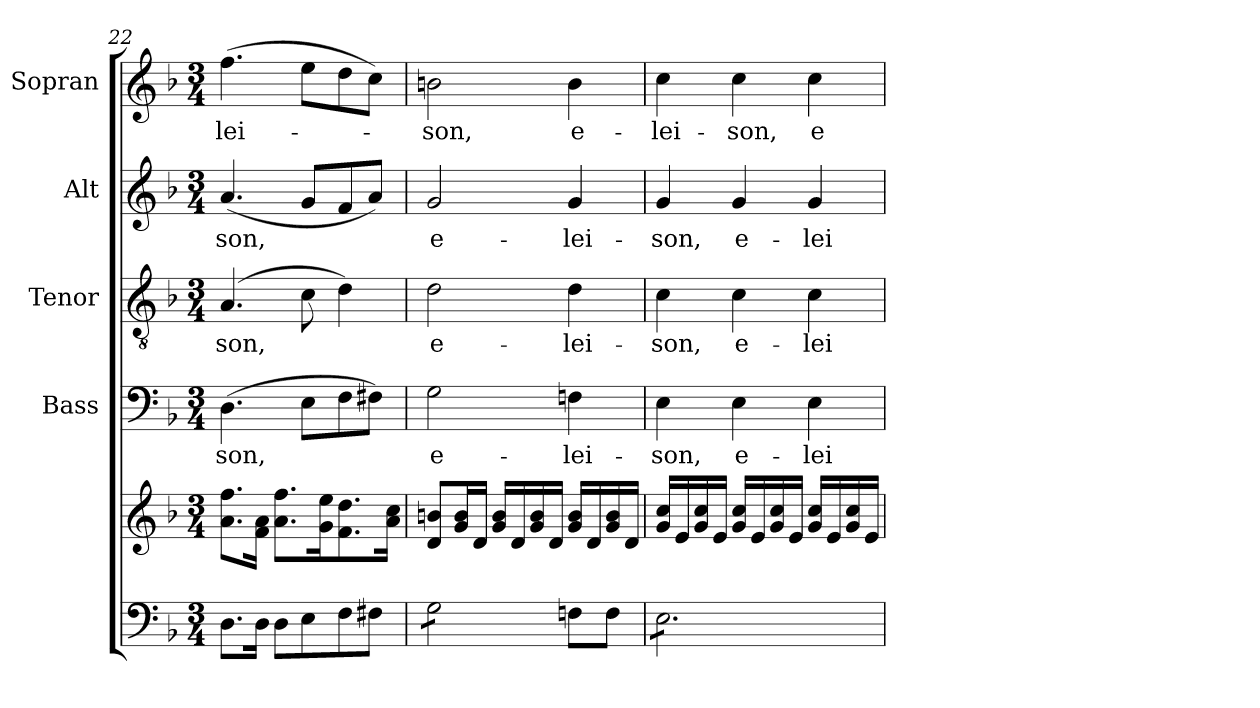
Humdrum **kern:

**kern	**kern	**kern	**text	**kern	**text	**kern	**text	**kern	**text
*part5	*part5	*part4	*part4	*part3	*part3	*part2	*part2	*part1	*part1
*staff6	*staff5	*staff4	*staff4	*staff3	*staff3	*staff2	*staff2	*staff1	*staff1
*	*	*I"Bass	*	*I"Tenor	*	*I"Alt	*	*I"Sopran	*
*	*	*I'B.	*	*I'T.	*	*I'A.	*	*I'S.	*
*clefF4	*clefG2	*clefF4	*	*clefGv2	*	*clefG2	*	*clefG2	*
*k[b-]	*k[b-]	*k[b-]	*	*k[b-]	*	*k[b-]	*	*k[b-]	*
*F:	*F:	*F:	*	*F:	*	*F:	*	*F:	*
*M3/4	*M3/4	*M3/4	*	*M3/4	*	*M3/4	*	*M3/4	*
=22	=22	=22	=22	=22	=22	=22	=22	=22	=22
!	!	!	!LO:LY:b	!	!LO:LY:b	!	!LO:LY:b	!	!LO:LY:b
8.D\L	8.a\ 8.ff\L	(>4.D\	-son,	(4.A/	-son,	(<4.a/	-son,	(>4.ff\	-lei-
16D\Jk	16f\ 16a\Jk	.	.	.	.	.	.	.	.
8D\L	8.a\ 8.ff\L	.	.	.	.	.	.	.	.
8E\	.	8E\L	.	8c\	.	8g/L	.	8ee\L	.
.	16g\ 16ee\k	.	.	.	.	.	.	.	.
8F\	8.f\ 8.dd\	8F\	.	4d\)	.	8f/	.	8dd\	.
8F#X\J	.	8F#X\J)	.	.	.	8a/J)	.	8cc\J)	.
.	16a\ 16cc\Jk	.	.	.	.	.	.	.	.
!!LO:LB:g=z
=23	=23	=23	=23	=23	=23	=23	=23	=23	=23
!	!	!	!LO:LY:b	!	!LO:LY:b	!	!LO:LY:b	!	!LO:LY:b
*tremolo	*	*	*	*	*	*	*	*	*
8G\L	8d/ 8bn/L	2G\	e-	2d\	e-	2g/	e-	2bn\	-son,
8G\	16g/ 16b/L	.	.	.	.	.	.	.	.
.	16d/JJ	.	.	.	.	.	.	.	.
8G\	16g/ 16b/LL	.	.	.	.	.	.	.	.
.	16d/	.	.	.	.	.	.	.	.
8G\J	16g/ 16b/	.	.	.	.	.	.	.	.
*Xtremolo	*	*	*	*	*	*	*	*	*
.	16d/JJ	.	.	.	.	.	.	.	.
!	!	!	!LO:LY:b	!	!LO:LY:b	!	!LO:LY:b	!	!LO:LY:b
8Fn\L	16g/ 16b/LL	4Fn\	-lei-	4d\	-lei-	4g/	-lei-	4b\	e-
.	16d/	.	.	.	.	.	.	.	.
8F\J	16g/ 16b/	.	.	.	.	.	.	.	.
.	16d/JJ	.	.	.	.	.	.	.	.
=24	=24	=24	=24	=24	=24	=24	=24	=24	=24
!	!	!	!LO:LY:b	!	!LO:LY:b	!	!LO:LY:b	!	!LO:LY:b
*tremolo	*	*	*	*	*	*	*	*	*
8E\L	16g/ 16cc/LL	4E\	-son,	4c\	-son,	4g/	-son,	4cc\	-lei-
.	16e/	.	.	.	.	.	.	.	.
8E\	16g/ 16cc/	.	.	.	.	.	.	.	.
.	16e/JJ	.	.	.	.	.	.	.	.
!	!	!	!LO:LY:b	!	!LO:LY:b	!	!LO:LY:b	!	!LO:LY:b
8E\	16g/ 16cc/LL	4E\	e-	4c\	e-	4g/	e-	4cc\	-son,
.	16e/	.	.	.	.	.	.	.	.
8E\	16g/ 16cc/	.	.	.	.	.	.	.	.
.	16e/JJ	.	.	.	.	.	.	.	.
!	!	!	!LO:LY:b	!	!LO:LY:b	!	!LO:LY:b	!	!LO:LY:b
8E\	16g/ 16cc/LL	4E\	-lei-	4c\	-lei-	4g/	-lei-	4cc\	e-
.	16e/	.	.	.	.	.	.	.	.
8E\J	16g/ 16cc/	.	.	.	.	.	.	.	.
*Xtremolo	*	*	*	*	*	*	*	*	*
.	16e/JJ	.	.	.	.	.	.	.	.
=	=	=	=	=	=	=	=	=	=
*-	*-	*-	*-	*-	*-	*-	*-	*-	*-
